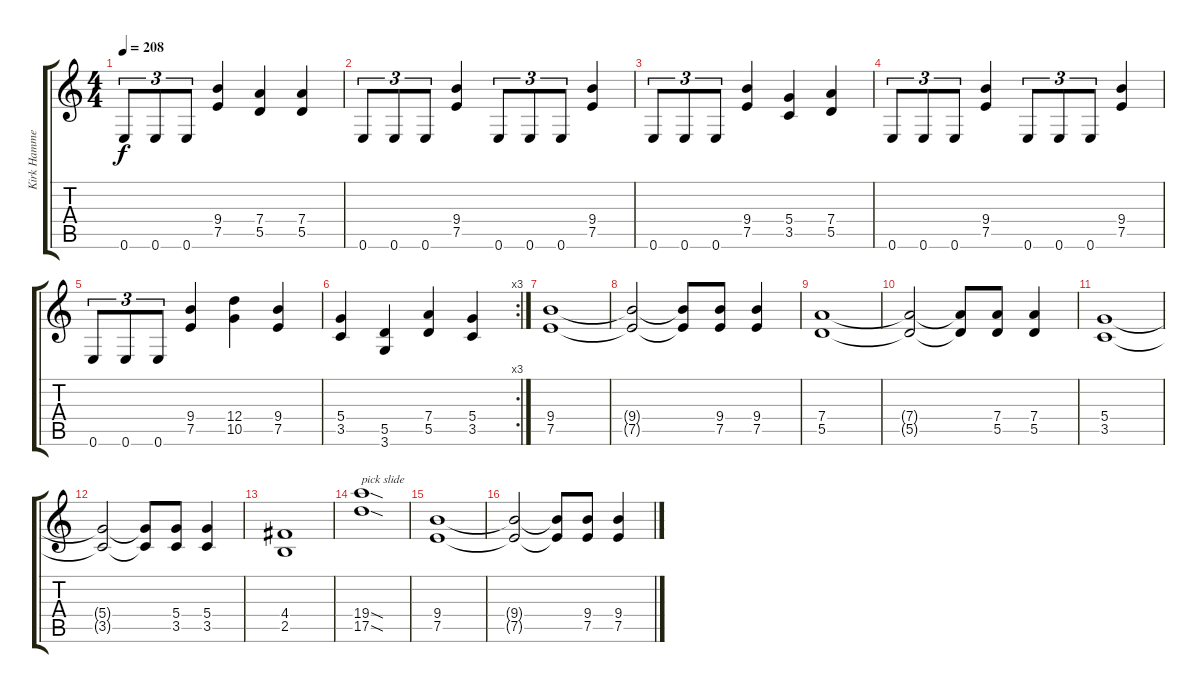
\track ("Kirk Hammet (Guitar 2)" "Kirk Hamme") {instrument distortionguitar}
\staff {score tabs}
\tuning (E4 B3 G3 D3 A2 E2) {hide}
\ts (4 4)
\tempo 208
\clef g2
\ks c
0.6.8{tu (3 2) dy f} 0.6.8{tu (3 2)} 0.6.8{tu (3 2)} (9.4 7.5).4 (7.4 5.5).4 (7.4 5.5).4 |
0.6.8{tu (3 2)} 0.6.8{tu (3 2)} 0.6.8{tu (3 2)} (9.4 7.5).4 0.6.8{tu (3 2)} 0.6.8{tu (3 2)} 0.6.8{tu (3 2)} (9.4 7.5).4 |
0.6.8{tu (3 2)} 0.6.8{tu (3 2)} 0.6.8{tu (3 2)} (9.4 7.5).4 (5.4 3.5).4 (7.4 5.5).4 |
0.6.8{tu (3 2)} 0.6.8{tu (3 2)} 0.6.8{tu (3 2)} (9.4 7.5).4 0.6.8{tu (3 2)} 0.6.8{tu (3 2)} 0.6.8{tu (3 2)} (9.4 7.5).4 |
0.6.8{tu (3 2)} 0.6.8{tu (3 2)} 0.6.8{tu (3 2)} (9.4 7.5).4 (12.4 10.5).4 (9.4 7.5).4 |
\rc 3
(5.4 3.5).4 (5.5 3.6).4 (7.4 5.5).4 (5.4 3.5).4 |
(9.4 7.5).1 |
(9.4{t} 7.5{t}).2 (9.4{t} 7.5{t}).8 (9.4 7.5).8 (9.4 7.5).4 |
(7.4 5.5).1 |
(7.4{t} 5.5{t}).2 (7.4{t} 5.5{t}).8 (7.4 5.5).8 (7.4 5.5).4 |
(5.4 3.5).1 |
(5.4{t} 3.5{t}).2 (5.4{t} 3.5{t}).8 (5.4 3.5).8 (5.4 3.5).4 |
(4.4 2.5).1 |
(19.4{sod} 17.5{sod}).1{txt "pick slide"} |
(9.4 7.5).1 |
(9.4{t} 7.5{t}).2 (9.4{t} 7.5{t}).8 (9.4 7.5).8 (9.4 7.5).4
